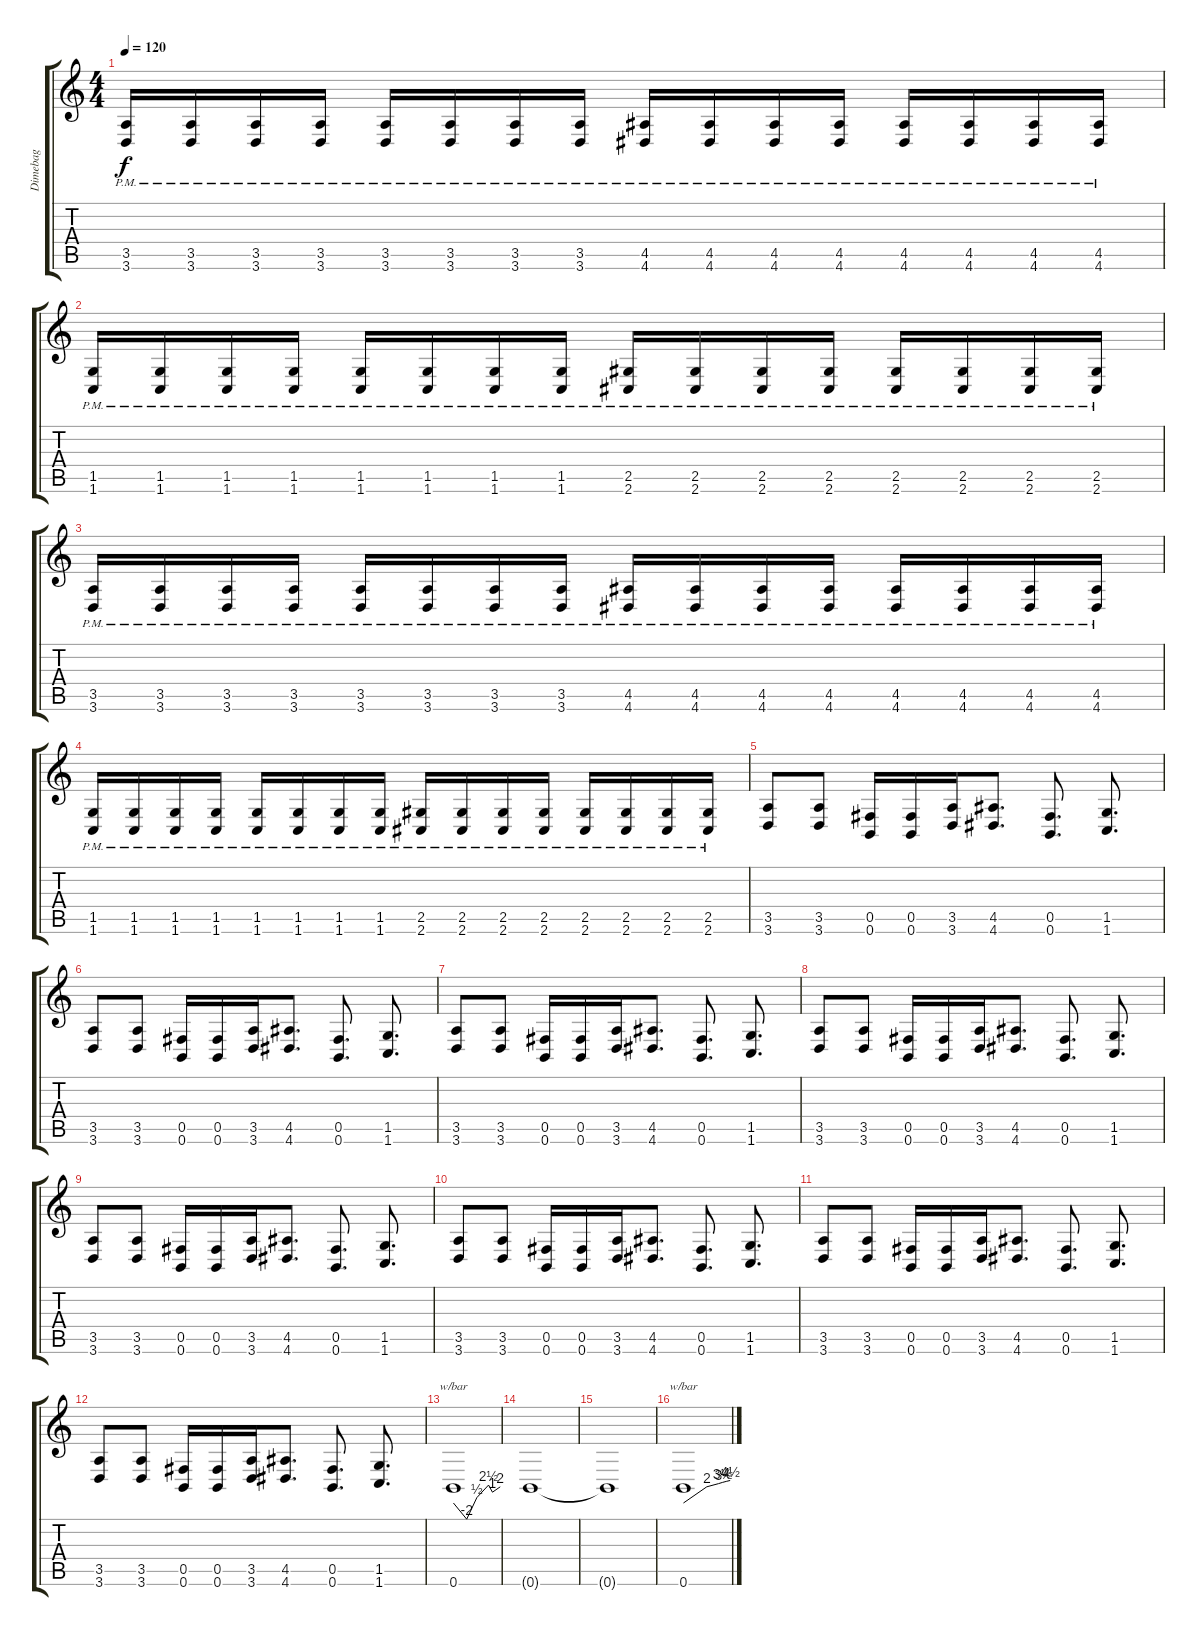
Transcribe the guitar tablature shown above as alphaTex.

\track ("Dimebag" "Dimebag") {instrument overdrivenguitar}
\staff {score tabs}
\tuning (Db4 Ab3 E3 B2 Gb2 B1) {hide}
\ts (4 4)
\tempo 120
\clef g2
\ks c
(3.5{pm} 3.6{pm}).16{dy f} (3.5{pm} 3.6{pm}).16 (3.5{pm} 3.6{pm}).16 (3.5{pm} 3.6{pm}).16 (3.5{pm} 3.6{pm}).16 (3.5{pm} 3.6{pm}).16 (3.5{pm} 3.6{pm}).16 (3.5{pm} 3.6{pm}).16 (4.5{pm} 4.6{pm}).16 (4.5{pm} 4.6{pm}).16 (4.5{pm} 4.6{pm}).16 (4.5{pm} 4.6{pm}).16 (4.5{pm} 4.6{pm}).16 (4.5{pm} 4.6{pm}).16 (4.5{pm} 4.6{pm}).16 (4.5{pm} 4.6{pm}).16 |
(1.5{pm} 1.6{pm}).16 (1.5{pm} 1.6{pm}).16 (1.5{pm} 1.6{pm}).16 (1.5{pm} 1.6{pm}).16 (1.5{pm} 1.6{pm}).16 (1.5{pm} 1.6{pm}).16 (1.5{pm} 1.6{pm}).16 (1.5{pm} 1.6{pm}).16 (2.5{pm} 2.6{pm}).16 (2.5{pm} 2.6{pm}).16 (2.5{pm} 2.6{pm}).16 (2.5{pm} 2.6{pm}).16 (2.5{pm} 2.6{pm}).16 (2.5{pm} 2.6{pm}).16 (2.5{pm} 2.6{pm}).16 (2.5{pm} 2.6{pm}).16 |
(3.5{pm} 3.6{pm}).16 (3.5{pm} 3.6{pm}).16 (3.5{pm} 3.6{pm}).16 (3.5{pm} 3.6{pm}).16 (3.5{pm} 3.6{pm}).16 (3.5{pm} 3.6{pm}).16 (3.5{pm} 3.6{pm}).16 (3.5{pm} 3.6{pm}).16 (4.5{pm} 4.6{pm}).16 (4.5{pm} 4.6{pm}).16 (4.5{pm} 4.6{pm}).16 (4.5{pm} 4.6{pm}).16 (4.5{pm} 4.6{pm}).16 (4.5{pm} 4.6{pm}).16 (4.5{pm} 4.6{pm}).16 (4.5{pm} 4.6{pm}).16 |
(1.5{pm} 1.6{pm}).16 (1.5{pm} 1.6{pm}).16 (1.5{pm} 1.6{pm}).16 (1.5{pm} 1.6{pm}).16 (1.5{pm} 1.6{pm}).16 (1.5{pm} 1.6{pm}).16 (1.5{pm} 1.6{pm}).16 (1.5{pm} 1.6{pm}).16 (2.5{pm} 2.6{pm}).16 (2.5{pm} 2.6{pm}).16 (2.5{pm} 2.6{pm}).16 (2.5{pm} 2.6{pm}).16 (2.5{pm} 2.6{pm}).16 (2.5{pm} 2.6{pm}).16 (2.5{pm} 2.6{pm}).16 (2.5{pm} 2.6{pm}).16 |
(3.5 3.6).8 (3.5 3.6).8 (0.5 0.6).16 (0.5 0.6).16 (3.5 3.6).16 (4.5 4.6).8{d} (0.5 0.6).8{d} (1.5 1.6).8{d} |
(3.5 3.6).8 (3.5 3.6).8 (0.5 0.6).16 (0.5 0.6).16 (3.5 3.6).16 (4.5 4.6).8{d} (0.5 0.6).8{d} (1.5 1.6).8{d} |
(3.5 3.6).8 (3.5 3.6).8 (0.5 0.6).16 (0.5 0.6).16 (3.5 3.6).16 (4.5 4.6).8{d} (0.5 0.6).8{d} (1.5 1.6).8{d} |
(3.5 3.6).8 (3.5 3.6).8 (0.5 0.6).16 (0.5 0.6).16 (3.5 3.6).16 (4.5 4.6).8{d} (0.5 0.6).8{d} (1.5 1.6).8{d} |
(3.5 3.6).8 (3.5 3.6).8 (0.5 0.6).16 (0.5 0.6).16 (3.5 3.6).16 (4.5 4.6).8{d} (0.5 0.6).8{d} (1.5 1.6).8{d} |
(3.5 3.6).8 (3.5 3.6).8 (0.5 0.6).16 (0.5 0.6).16 (3.5 3.6).16 (4.5 4.6).8{d} (0.5 0.6).8{d} (1.5 1.6).8{d} |
(3.5 3.6).8 (3.5 3.6).8 (0.5 0.6).16 (0.5 0.6).16 (3.5 3.6).16 (4.5 4.6).8{d} (0.5 0.6).8{d} (1.5 1.6).8{d} |
(3.5 3.6).8 (3.5 3.6).8 (0.5 0.6).16 (0.5 0.6).16 (3.5 3.6).16 (4.5 4.6).8{d} (0.5 0.6).8{d} (1.5 1.6).8{d} |
0.6.1{tbe (custom default 0 0 17 -8 30 2 45 10 50 4 60 8)} |
0.6{t}.1 |
0.6{t}.1 |
0.6.1{tbe (custom default 0 0 30 8 45 12 50 14 55 16 60 18)}
